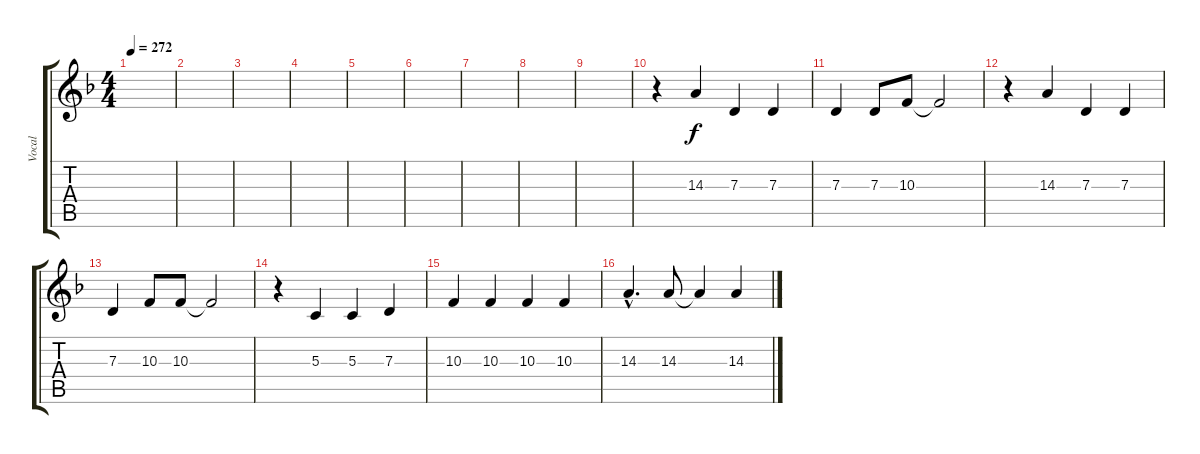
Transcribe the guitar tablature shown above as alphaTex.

\track ("Vocal" "Vocal") {instrument trumpet}
\staff {score tabs}
\tuning (E4 B3 G3 D3 A2 E2) {hide}
\ts (4 4)
\tempo 272
\clef g2
\ks f
|
|
|
|
|
|
|
|
|
r.4 14.3.4 7.3.4 7.3.4 |
7.3.4 7.3.8 10.3.8 10.3{t}.2 |
r.4 14.3.4 7.3.4 7.3.4 |
7.3.4 10.3.8 10.3.8 10.3{t}.2 |
r.4 5.3.4 5.3.4 7.3.4 |
10.3.4 10.3.4 10.3.4 10.3.4 |
14.3{hac}.4{d} 14.3.8 14.3{t}.4 14.3.4
